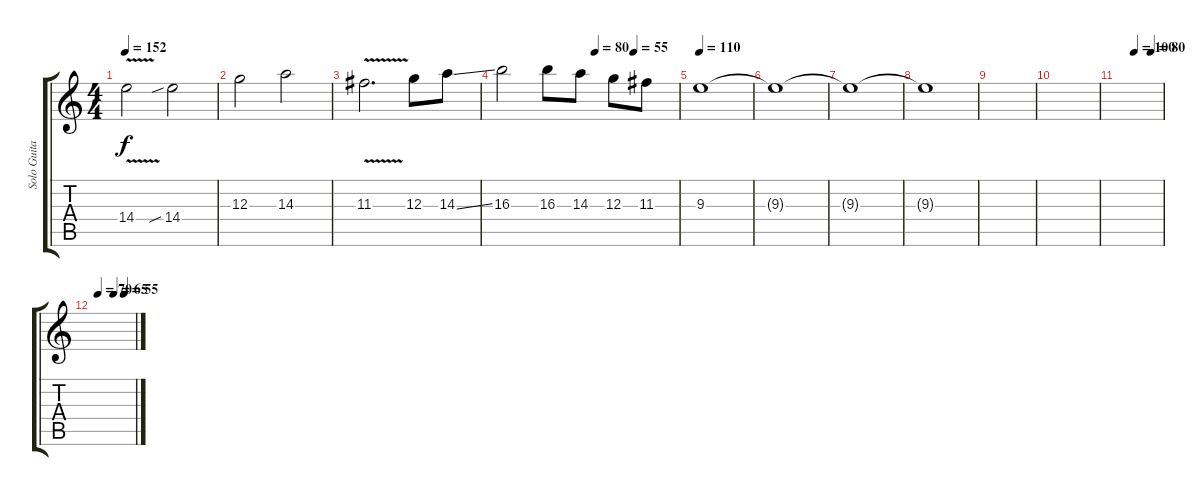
\track ("Solo Guitar" "Solo Guita") {instrument overdrivenguitar}
\staff {score tabs}
\tuning (E4 B3 G3 D3 A2 E2) {hide}
\ts (4 4)
\tempo 152
\clef g2
\ks c
14.4{v}.2{dy f} 14.4{sib}.2 |
12.3.2 14.3.2 |
11.3{v}.2{d} 12.3.8 14.3{ss}.8 |
\tempo (80 0.53125)
\tempo (55 0.75)
16.3.2 16.3.8 14.3.8 12.3.8 11.3.8 |
\tempo 110
9.3.1 |
9.3{t}.1{volume 12} |
9.3{t}.1{volume 8} |
9.3{t}.1{volume 4} |
|
|
\tempo (100 0.375)
\tempo (80 0.75)
|
\tempo (70 0.125)
\tempo (65 0.5)
\tempo (55 0.75)
